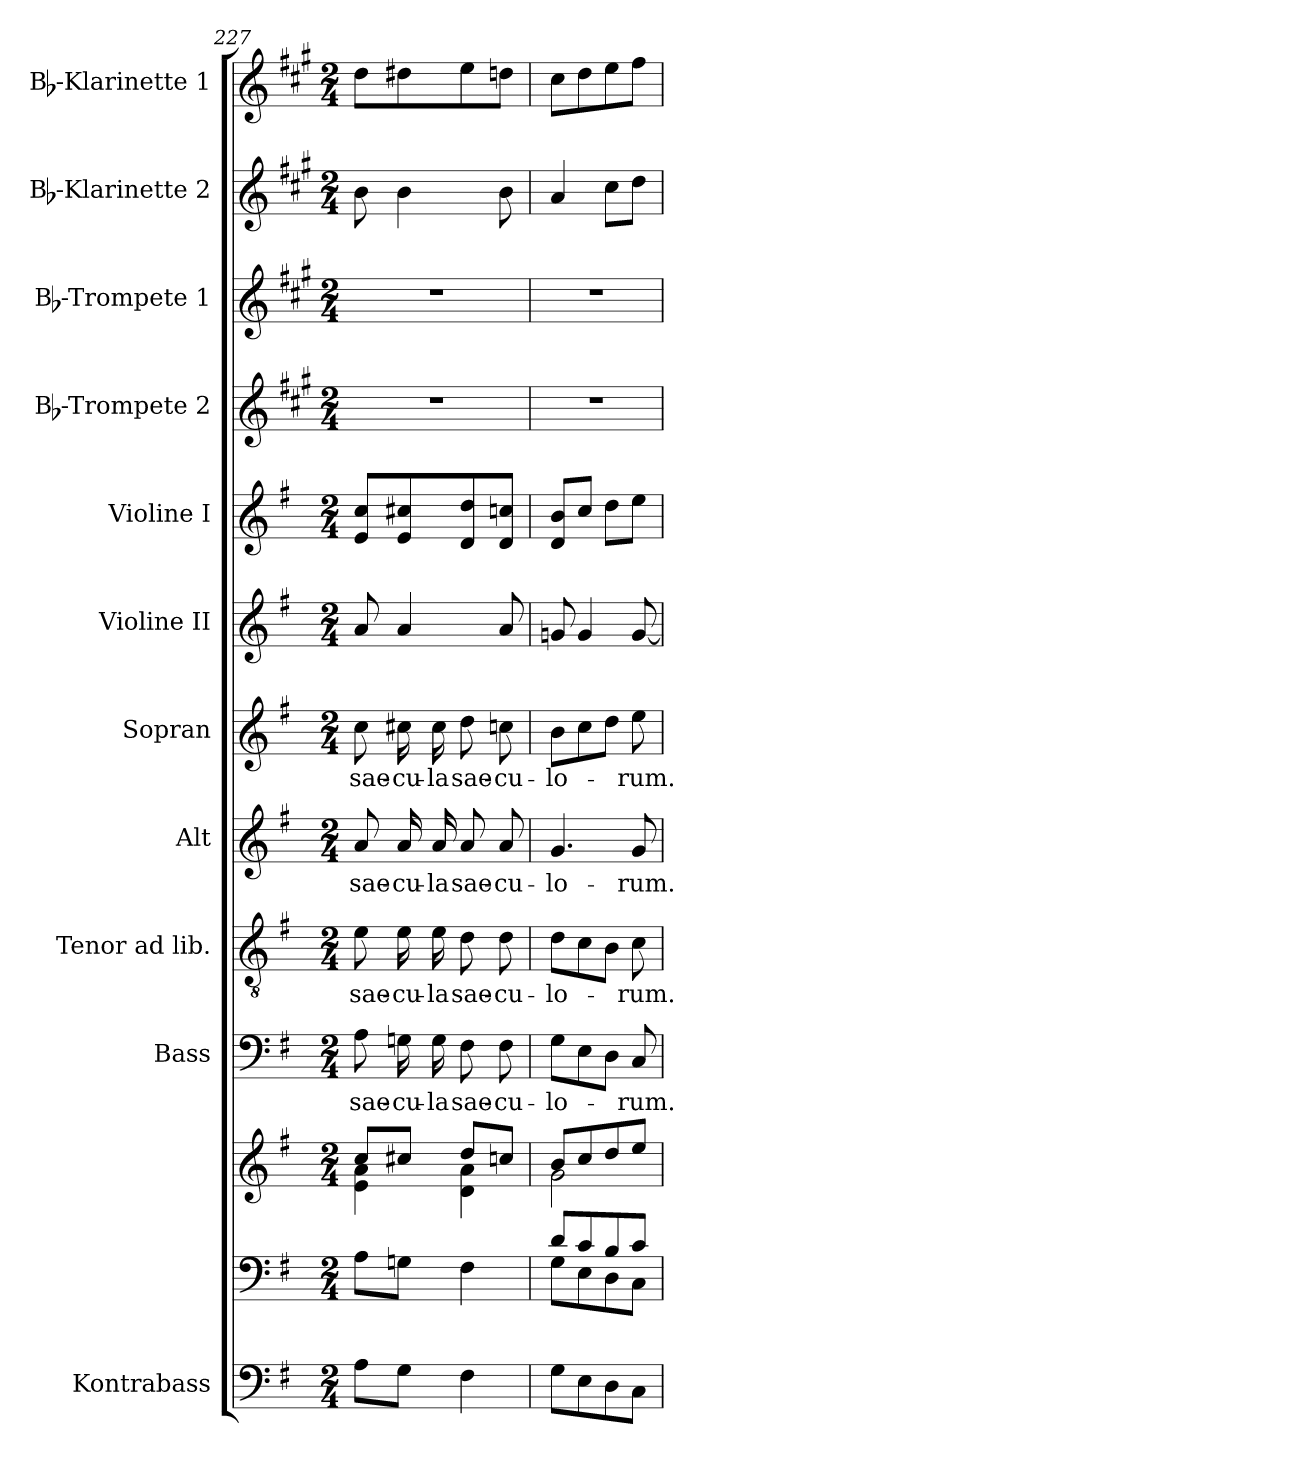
**kern	**kern	**kern	**kern	**text	**kern	**text	**kern	**text	**kern	**text	**kern	**kern	**kern	**kern	**kern	**kern
*part12	*part11	*part11	*part10	*part10	*part9	*part9	*part8	*part8	*part7	*part7	*part6	*part5	*part4	*part3	*part2	*part1
*staff13	*staff12	*staff11	*staff10	*staff10	*staff9	*staff9	*staff8	*staff8	*staff7	*staff7	*staff6	*staff5	*staff4	*staff3	*staff2	*staff1
*I"Kontrabass	*	*	*I"Bass	*	*I"Tenor ad lib.	*	*I"Alt	*	*I"Sopran	*	*I"Violine II	*I"Violine I	*I"Bb-Trompete 2	*I"Bb-Trompete 1	*I"Bb-Klarinette 2	*I"Bb-Klarinette 1
*I'Kb.	*	*	*I'B.	*	*I'T.	*	*I'A.	*	*I'S.	*	*I'Vl. II	*I'Vl. I	*I'Bb Trp. 2	*I'Bb Trp. 1	*I'Bb Kl. 2	*I'Bb Kl. 1
*clefF4	*clefF4	*clefG2	*clefF4	*	*clefGv2	*	*clefG2	*	*clefG2	*	*clefG2	*clefG2	*clefG2	*clefG2	*clefG2	*clefG2
*ITrd7c12	*	*	*	*	*	*	*	*	*	*	*	*	*ITrd1c2	*ITrd1c2	*ITrd1c2	*ITrd1c2
*k[f#]	*k[f#]	*k[f#]	*k[f#]	*	*k[f#]	*	*k[f#]	*	*k[f#]	*	*k[f#]	*k[f#]	*k[f#]	*k[f#]	*k[f#]	*k[f#]
*G:	*G:	*G:	*G:	*	*G:	*	*G:	*	*G:	*	*G:	*G:	*G:	*G:	*G:	*G:
*M2/4	*M2/4	*M2/4	*M2/4	*	*M2/4	*	*M2/4	*	*M2/4	*	*M2/4	*M2/4	*M2/4	*M2/4	*M2/4	*M2/4
=227	=227	=227	=227	=227	=227	=227	=227	=227	=227	=227	=227	=227	=227	=227	=227	=227
*	*	*^	*	*	*	*	*	*	*	*	*	*	*	*	*	*
!	!	!	!	!	!LO:LY:b	!	!LO:LY:b	!	!LO:LY:b	!	!LO:LY:b	!	!	!	!	!	!
8AA\L	8A\L	8cc/L	4e\ 4a\	8A\	sae-	8e\	sae-	8a/	sae-	8cc\	sae-	8a/	8e/ 8cc/L	2r	2r	8a\	8cc\L
!	!	!	!	!	!LO:LY:b	!	!LO:LY:b	!	!LO:LY:b	!	!LO:LY:b	!	!	!	!	!	!
8GG\J	8Gn\J	8cc#X/J	.	16Gn\	-cu-	16e\	-cu-	16a/	-cu-	16cc#X\	-cu-	4a/	8e/ 8cc#X/	.	.	4a\	8cc#X\
!	!	!	!	!	!LO:LY:b	!	!LO:LY:b	!	!LO:LY:b	!	!LO:LY:b	!	!	!	!	!	!
.	.	.	.	16G\	-la	16e\	-la	16a/	-la	16cc#\	-la	.	.	.	.	.	.
!	!	!	!	!	!LO:LY:b	!	!LO:LY:b	!	!LO:LY:b	!	!LO:LY:b	!	!	!	!	!	!
4FF#\	4F#\	8dd/L	4d\ 4a\	8F#\	sae-	8d\	sae-	8a/	sae-	8dd\	sae-	.	8d/ 8dd/	.	.	.	8dd\
!	!	!	!	!	!LO:LY:b	!	!LO:LY:b	!	!LO:LY:b	!	!LO:LY:b	!	!	!	!	!	!
.	.	8ccn/J	.	8F#\	-cu-	8d\	-cu-	8a/	-cu-	8ccn\	-cu-	8a/	8d/ 8ccn/J	.	.	8a\	8ccn\J
=228	=228	=228	=228	=228	=228	=228	=228	=228	=228	=228	=228	=228	=228	=228	=228	=228	=228
*	*^	*	*	*	*	*	*	*	*	*	*	*	*	*	*	*	*
!	!	!	!	!	!	!LO:LY:b	!	!LO:LY:b	!	!LO:LY:b	!	!LO:LY:b	!	!	!	!	!	!
8GG\L	8d/L	8G\L	8b/L	2g\	8G\L	-lo-	8d\L	-lo-	4.g/	-lo-	8b\L	-lo-	8gn/	8d/ 8b/L	2r	2r	4g/	8b\L
8EE\	8c/	8E\	8cc/	.	8E\	.	8c\	.	.	.	8cc\	.	4g/	8cc/J	.	.	.	8cc\
8DD\	8B/	8D\	8dd/	.	8D\J	.	8B\J	.	.	.	8dd\J	.	.	8dd\L	.	.	8b\L	8dd\
!	!	!	!	!	!	!LO:LY:b	!	!LO:LY:b	!	!LO:LY:b	!	!LO:LY:b	!	!	!	!	!	!
8CC\J	8c/J	8C\J	8ee/J	.	8C/	-rum.	8c\	-rum.	8g/	-rum.	8ee\	-rum.	[8g/	8ee\J	.	.	8cc\J	8ee\J
*	*v	*v	*	*	*	*	*	*	*	*	*	*	*	*	*	*	*	*
*	*	*v	*v	*	*	*	*	*	*	*	*	*	*	*	*	*	*
=	=	=	=	=	=	=	=	=	=	=	=	=	=	=	=	=
*-	*-	*-	*-	*-	*-	*-	*-	*-	*-	*-	*-	*-	*-	*-	*-	*-
